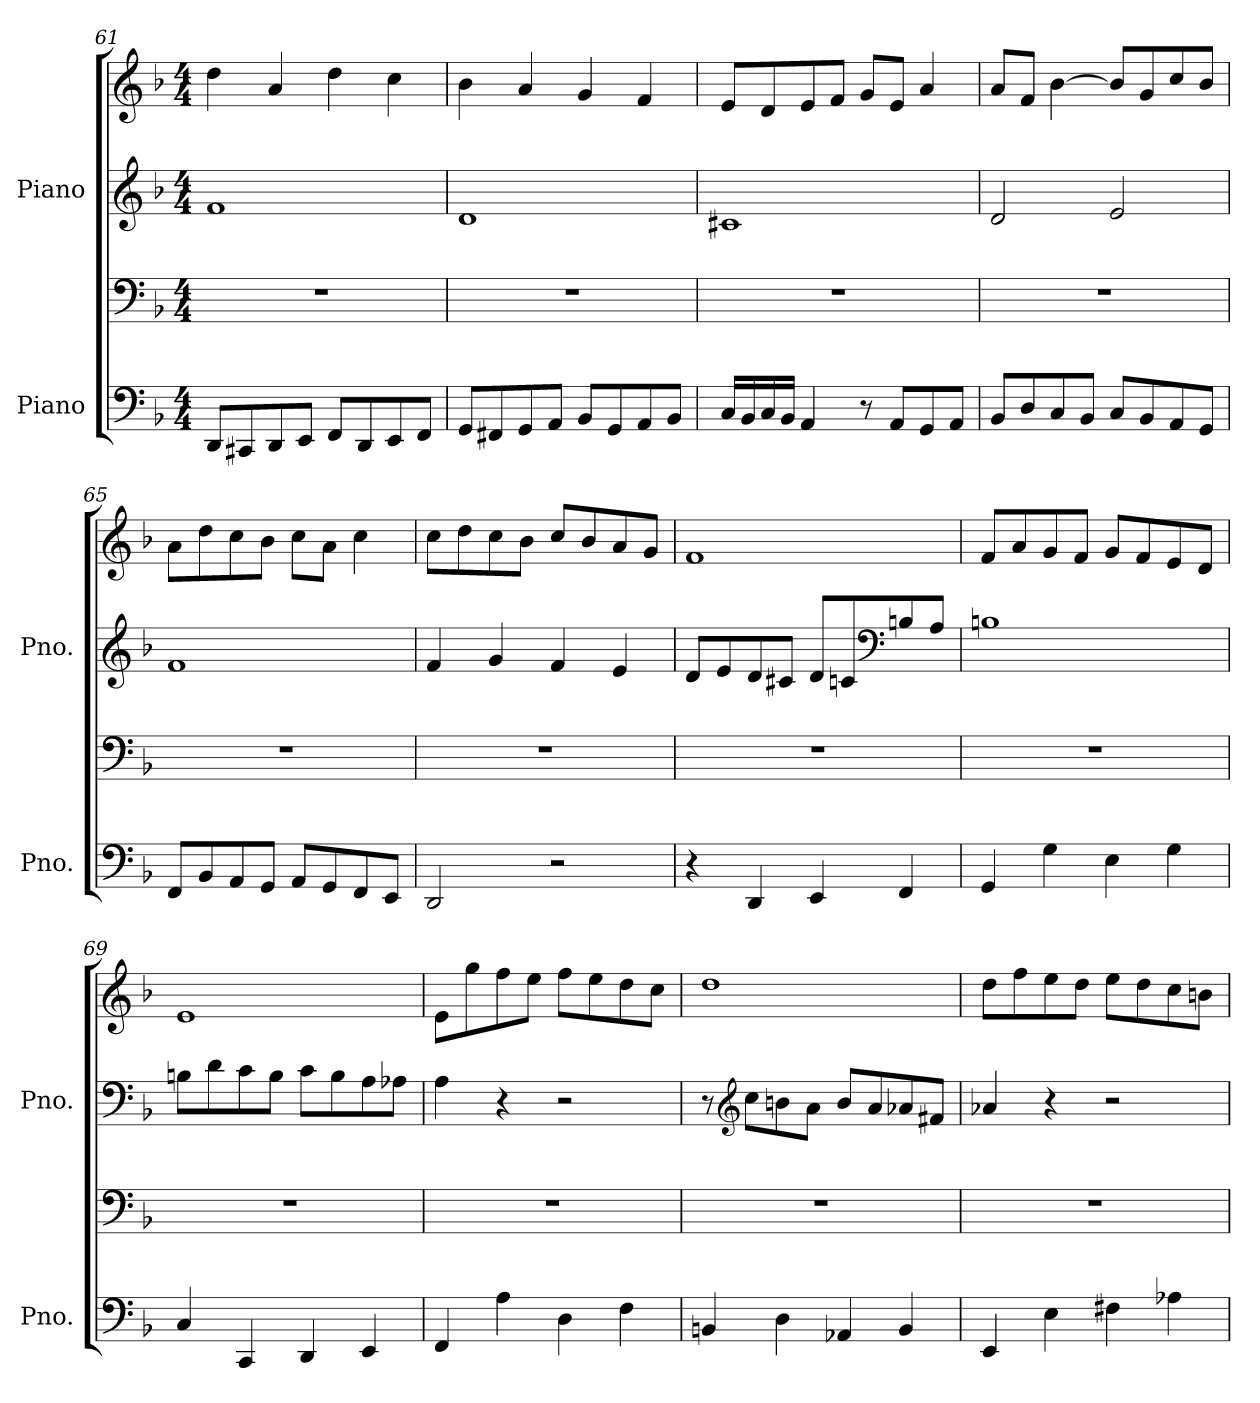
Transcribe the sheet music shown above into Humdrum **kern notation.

**kern	**kern	**kern	**kern
*part2	*part2	*part1	*part1
*staff4	*staff3	*staff2	*staff1
*I"Piano	*	*I"Piano	*
*I'Pno.	*	*I'Pno.	*
!!LO:PB:g=z
*clefF4	*clefF4	*clefG2	*clefG2
*k[b-]	*k[b-]	*k[b-]	*k[b-]
*M4/4	*M4/4	*M4/4	*M4/4
=61	=61	=61	=61
8DD/L	1r	1f	4dd\
8CC#X/	.	.	.
8DD/	.	.	4a/
8EE/J	.	.	.
8FF/L	.	.	4dd\
8DD/	.	.	.
8EE/	.	.	4cc\
8FF/J	.	.	.
=62	=62	=62	=62
8GG/L	1r	1d	4b-\
8FF#X/	.	.	.
8GG/	.	.	4a/
8AA/J	.	.	.
8BB-/L	.	.	4g/
8GG/	.	.	.
8AA/	.	.	4f/
8BB-/J	.	.	.
=63	=63	=63	=63
16C/LL	1r	1c#X	8e/L
16BB-/	.	.	.
16C/	.	.	8d/
16BB-/JJ	.	.	.
4AA/	.	.	8e/
.	.	.	8f/J
8r	.	.	8g/L
8AA/L	.	.	8e/J
8GG/	.	.	4a/
8AA/J	.	.	.
=64	=64	=64	=64
8BB-/L	1r	2d/	8a/L
8D/	.	.	8f/J
8C/	.	.	[4b-\
8BB-/J	.	.	.
8C/L	.	2e/	8b-/L]
8BB-/	.	.	8g/
8AA/	.	.	8cc/
8GG/J	.	.	8b-/J
!!LO:LB:g=z
=65	=65	=65	=65
8FF/L	1r	1f	8a\L
8BB-/	.	.	8dd\
8AA/	.	.	8cc\
8GG/J	.	.	8b-\J
8AA/L	.	.	8cc\L
8GG/	.	.	8a\J
8FF/	.	.	4cc\
8EE/J	.	.	.
=66	=66	=66	=66
2DD/	1r	4f/	8cc\L
.	.	.	8dd\
.	.	4g/	8cc\
.	.	.	8b-\J
2r	.	4f/	8cc/L
.	.	.	8b-/
.	.	4e/	8a/
.	.	.	8g/J
=67	=67	=67	=67
4r	1r	8d/L	1f
.	.	8e/	.
4DD/	.	8d/	.
.	.	8c#X/J	.
4EE/	.	8d/L	.
.	.	8cn/	.
*	*	*clefF4	*
4FF/	.	8Bn/	.
.	.	8A/J	.
=68	=68	=68	=68
4GG/	1r	1Bn	8f/L
.	.	.	8a/
4G\	.	.	8g/
.	.	.	8f/J
4E\	.	.	8g/L
.	.	.	8f/
4G\	.	.	8e/
.	.	.	8d/J
!!LO:LB:g=z
=69	=69	=69	=69
4C/	1r	8Bn\L	1e
.	.	8d\	.
4CC/	.	8c\	.
.	.	8B\J	.
4DD/	.	8c\L	.
.	.	8B\	.
4EE/	.	8A\	.
.	.	8A-X\J	.
=70	=70	=70	=70
4FF/	1r	4A\	8e\L
.	.	.	8gg\
4A\	.	4r	8ff\
.	.	.	8ee\J
4D\	.	2r	8ff\L
.	.	.	8ee\
4F\	.	.	8dd\
.	.	.	8cc\J
=71	=71	=71	=71
4BBn/	1r	8r	1dd
*	*	*clefG2	*
.	.	8cc\L	.
4D\	.	8bn\	.
.	.	8a\J	.
4AA-X/	.	8b/L	.
.	.	8a/	.
4BB/	.	8a-X/	.
.	.	8f#X/J	.
=72	=72	=72	=72
4EE/	1r	4a-X/	8dd\L
.	.	.	8ff\
4E\	.	4r	8ee\
.	.	.	8dd\J
4F#X\	.	2r	8ee\L
.	.	.	8dd\
4A-X\	.	.	8cc\
.	.	.	8bn\J
=	=	=	=
*-	*-	*-	*-
